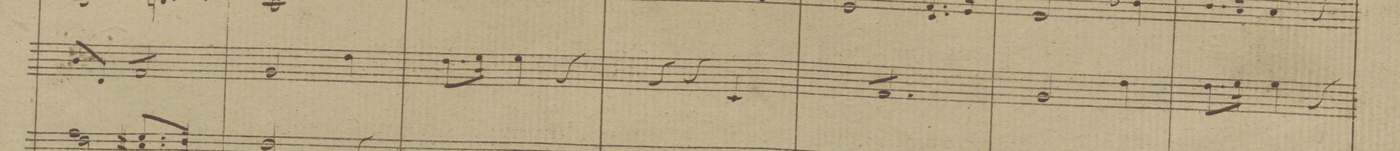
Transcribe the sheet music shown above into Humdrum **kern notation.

**kern	**dynam
*I"Viole	*
*clefC3	*
*k[b-]	*
*M3/4	*
8c/L	.
8E/J	.
8G/L	.
8G/	.
8G/	.
8G/J	.
=35	=35
2A/	.
4e\	.
=36	=36
8.e\L	.
*16\right	*
16f\Jk	.
4f\	.
4r	.
=37	=37
4r	.
4r	.
4D/	.
=38	=38
8G/L	.
8G/	.
8G/	.
8G/	.
8G/	.
8G/J	.
=39	=39
2A/	.
4e\	.
=40	=40
8.e\L	.
16f\Jk	.
4f\	.
4r	.
=41	=41
*-	*-
